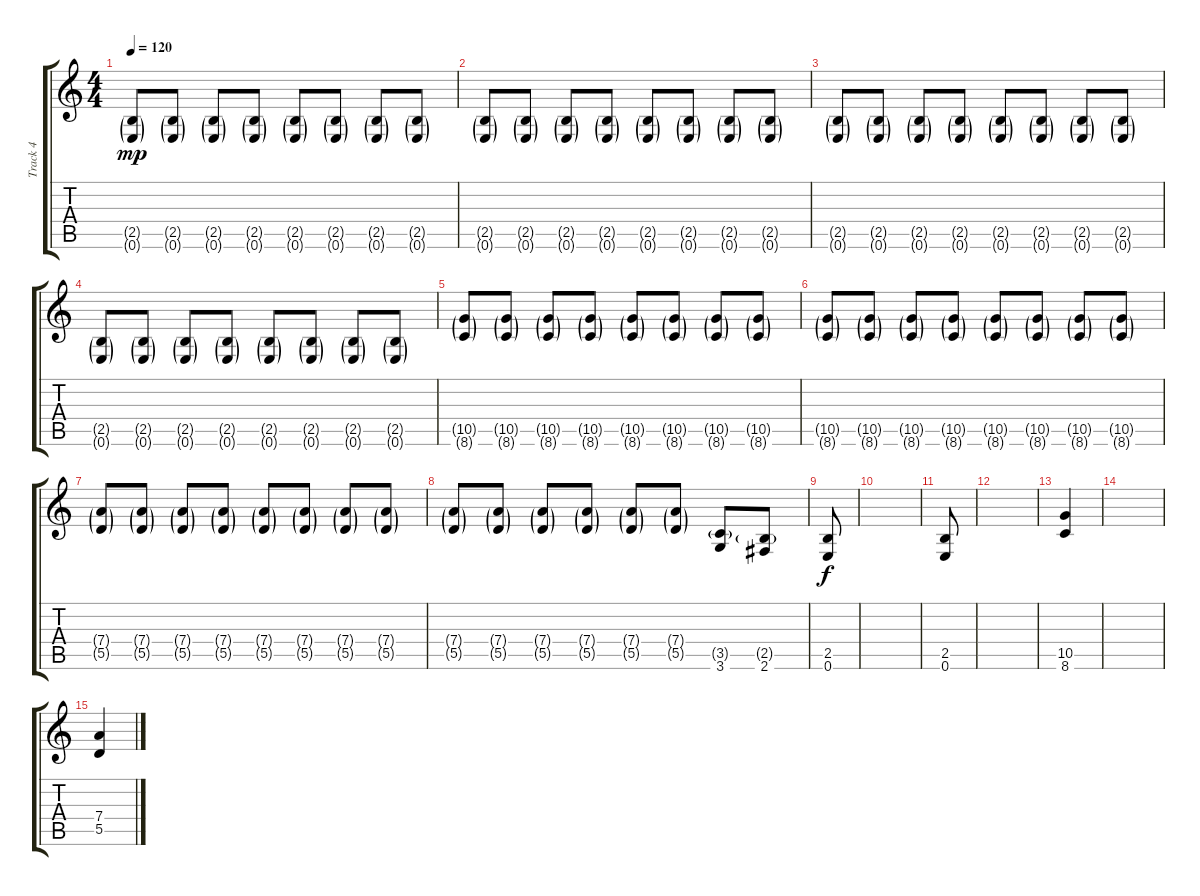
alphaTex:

\track ("Track 4" "Track 4") {instrument distortionguitar}
\staff {score tabs}
\tuning (E4 B3 G3 D3 A2 E2) {hide}
\ts (4 4)
\tempo 120
\clef g2
\ks c
(2.5{g} 0.6{g}).8{dy mp} (2.5{g} 0.6{g}).8 (2.5{g} 0.6{g}).8 (2.5{g} 0.6{g}).8 (2.5{g} 0.6{g}).8 (2.5{g} 0.6{g}).8 (2.5{g} 0.6{g}).8 (2.5{g} 0.6{g}).8 |
(2.5{g} 0.6{g}).8 (2.5{g} 0.6{g}).8 (2.5{g} 0.6{g}).8 (2.5{g} 0.6{g}).8 (2.5{g} 0.6{g}).8 (2.5{g} 0.6{g}).8 (2.5{g} 0.6{g}).8 (2.5{g} 0.6{g}).8 |
(2.5{g} 0.6{g}).8 (2.5{g} 0.6{g}).8 (2.5{g} 0.6{g}).8 (2.5{g} 0.6{g}).8 (2.5{g} 0.6{g}).8 (2.5{g} 0.6{g}).8 (2.5{g} 0.6{g}).8 (2.5{g} 0.6{g}).8 |
(2.5{g} 0.6{g}).8 (2.5{g} 0.6{g}).8 (2.5{g} 0.6{g}).8 (2.5{g} 0.6{g}).8 (2.5{g} 0.6{g}).8 (2.5{g} 0.6{g}).8 (2.5{g} 0.6{g}).8 (2.5{g} 0.6{g}).8 |
(10.5{g} 8.6{g}).8 (10.5{g} 8.6{g}).8 (10.5{g} 8.6{g}).8 (10.5{g} 8.6{g}).8 (10.5{g} 8.6{g}).8 (10.5{g} 8.6{g}).8 (10.5{g} 8.6{g}).8 (10.5{g} 8.6{g}).8 |
(10.5{g} 8.6{g}).8 (10.5{g} 8.6{g}).8 (10.5{g} 8.6{g}).8 (10.5{g} 8.6{g}).8 (10.5{g} 8.6{g}).8 (10.5{g} 8.6{g}).8 (10.5{g} 8.6{g}).8 (10.5{g} 8.6{g}).8 |
(7.4{g} 5.5{g}).8 (7.4{g} 5.5{g}).8 (7.4{g} 5.5{g}).8 (7.4{g} 5.5{g}).8 (7.4{g} 5.5{g}).8 (7.4{g} 5.5{g}).8 (7.4{g} 5.5{g}).8 (7.4{g} 5.5{g}).8 |
(7.4{g} 5.5{g}).8 (7.4{g} 5.5{g}).8 (7.4{g} 5.5{g}).8 (7.4{g} 5.5{g}).8 (7.4{g} 5.5{g}).8 (7.4{g} 5.5{g}).8 (3.5{g} 3.6).8 (2.5{g} 2.6).8 |
(2.5 0.6).8{dy f} |
|
(2.5 0.6).8 |
|
(10.5 8.6).4 |
|
(7.4 5.5).4
